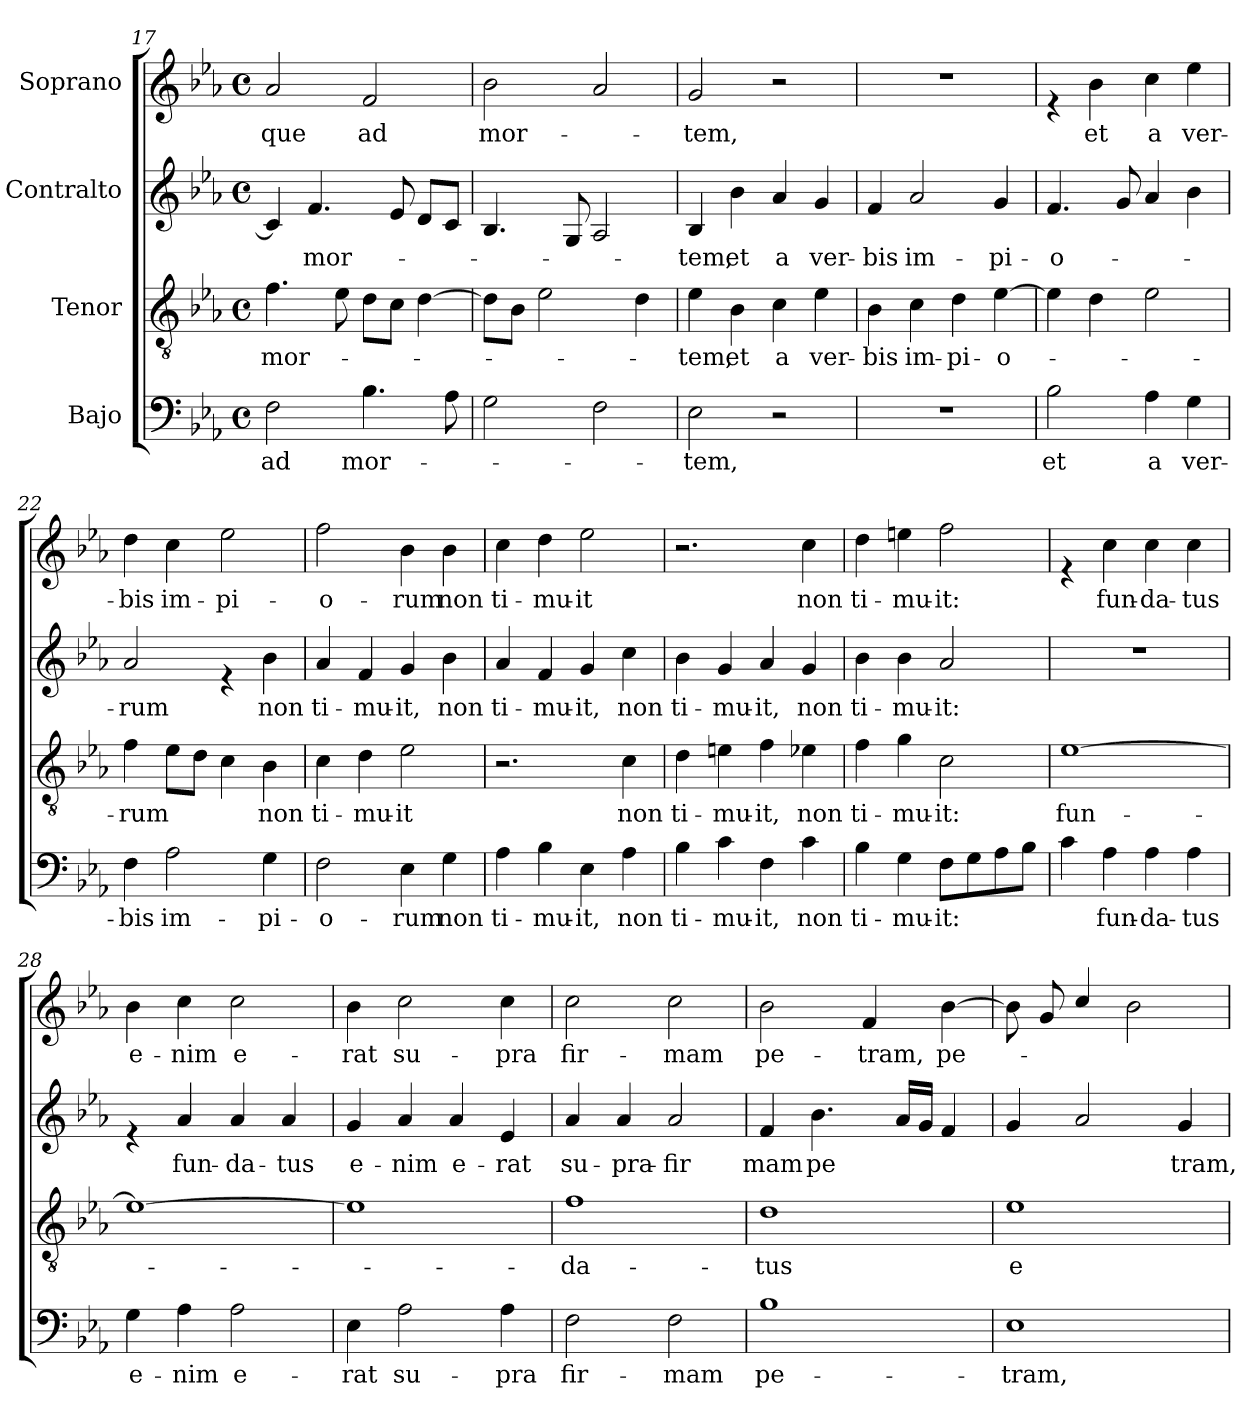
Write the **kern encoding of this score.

**kern	**text	**kern	**text	**kern	**text	**kern	**text
*part4	*part4	*part3	*part3	*part2	*part2	*part1	*part1
*staff4	*staff4	*staff3	*staff3	*staff2	*staff2	*staff1	*staff1
*I"Bajo	*	*I"Tenor	*	*I"Contralto	*	*I"Soprano	*
!!LO:PB:g=z
*clefF4	*	*clefGv2	*	*clefG2	*	*clefG2	*
*k[b-e-a-]	*	*k[b-e-a-]	*	*k[b-e-a-]	*	*k[b-e-a-]	*
*E-:	*	*E-:	*	*E-:	*	*E-:	*
*M4/4	*	*M4/4	*	*M4/4	*	*M4/4	*
*met(c)	*	*met(c)	*	*met(c)	*	*met(c)	*
=17	=17	=17	=17	=17	=17	=17	=17
!	!LO:LY:b	!	!LO:LY:b	!	!	!	!LO:LY:b
2F\	ad	4.f\	mor-	4c/]	.	2a-/	-que
!	!	!	!	!	!LO:LY:b	!	!
.	.	.	.	4.f/	mor-	.	.
.	.	8e-\	.	.	.	.	.
!	!LO:LY:b	!	!	!	!	!	!LO:LY:b
4.B-\	mor-	8d\L	.	.	.	2f/	ad
.	.	8c\J	.	8e-/	.	.	.
.	.	[>4d\	.	8d/L	.	.	.
8A-\	.	.	.	8c/J	.	.	.
=18	=18	=18	=18	=18	=18	=18	=18
!	!	!	!	!	!	!	!LO:LY:b
2G\	.	8d\L]	.	4.B-/	.	2b-\	mor-
.	.	8B-\J	.	.	.	.	.
.	.	2e-\	.	.	.	.	.
.	.	.	.	8G/	.	.	.
2F\	.	.	.	2A-/	.	2a-/	.
.	.	4d\	.	.	.	.	.
=19	=19	=19	=19	=19	=19	=19	=19
!	!LO:LY:b	!	!LO:LY:b	!	!LO:LY:b	!	!LO:LY:b
2E-\	-tem,	4e-\	-tem,	4B-/	-tem,	2g/	-tem,
!	!	!	!LO:LY:b	!	!LO:LY:b	!	!
.	.	4B-\	et	4b-\	et	.	.
!	!	!	!LO:LY:b	!	!LO:LY:b	!	!
2r	.	4c\	a	4a-/	a	2r	.
!	!	!	!LO:LY:b	!	!LO:LY:b	!	!
.	.	4e-\	ver-	4g/	ver-	.	.
=20	=20	=20	=20	=20	=20	=20	=20
!	!	!	!LO:LY:b	!	!LO:LY:b	!	!
1r	.	4B-\	-bis	4f/	-bis	1r	.
!	!	!	!LO:LY:b	!	!LO:LY:b	!	!
.	.	4c\	im-	2a-/	im-	.	.
!	!	!	!LO:LY:b	!	!	!	!
.	.	4d\	-pi-	.	.	.	.
!	!	!	!LO:LY:b	!	!LO:LY:b	!	!
.	.	[>4e-\	-o-	4g/	-pi-	.	.
=21	=21	=21	=21	=21	=21	=21	=21
!	!LO:LY:b	!	!	!	!LO:LY:b	!	!
2B-\	et	4e-\]	.	4.f/	-o-	4re	.
!	!	!	!	!	!	!	!LO:LY:b
.	.	4d\	.	.	.	4b-\	et
.	.	.	.	8g/	.	.	.
!	!LO:LY:b	!	!	!	!	!	!LO:LY:b
4A-\	a	2e-\	.	4a-/	.	4cc\	a
!	!LO:LY:b	!	!	!	!	!	!LO:LY:b
4G\	ver-	.	.	4b-\	.	4ee-\	ver-
=22	=22	=22	=22	=22	=22	=22	=22
!	!LO:LY:b	!	!LO:LY:b	!	!LO:LY:b	!	!LO:LY:b
4F\	-bis	4f\	-rum	2a-/	-rum	4dd\	-bis
!	!LO:LY:b	!	!	!	!	!	!LO:LY:b
2A-\	im-	8e-\L	.	.	.	4cc\	im-
.	.	8d\J	.	.	.	.	.
!	!	!	!	!	!	!	!LO:LY:b
.	.	4c\	.	4re	.	2ee-\	-pi-
!	!LO:LY:b	!	!LO:LY:b	!	!LO:LY:b	!	!
4G\	-pi-	4B-\	non	4b-\	non	.	.
!!LO:LB:g=z
=23	=23	=23	=23	=23	=23	=23	=23
!	!LO:LY:b	!	!LO:LY:b	!	!LO:LY:b	!	!LO:LY:b
2F\	-o-	4c\	ti-	4a-/	ti-	2ff\	-o-
!	!	!	!LO:LY:b	!	!LO:LY:b	!	!
.	.	4d\	-mu-	4f/	-mu-	.	.
!	!LO:LY:b	!	!LO:LY:b	!	!LO:LY:b	!	!LO:LY:b
4E-\	-rum	2e-\	-it	4g/	-it,	4b-\	-rum
!	!LO:LY:b	!	!	!	!LO:LY:b	!	!LO:LY:b
4G\	non	.	.	4b-\	non	4b-\	non
=24	=24	=24	=24	=24	=24	=24	=24
!	!LO:LY:b	!	!	!	!LO:LY:b	!	!LO:LY:b
4A-\	ti-	2.r	.	4a-/	ti-	4cc\	ti-
!	!LO:LY:b	!	!	!	!LO:LY:b	!	!LO:LY:b
4B-\	-mu-	.	.	4f/	-mu-	4dd\	-mu-
!	!LO:LY:b	!	!	!	!LO:LY:b	!	!LO:LY:b
4E-\	-it,	.	.	4g/	-it,	2ee-\	-it
!	!LO:LY:b	!	!LO:LY:b	!	!LO:LY:b	!	!
4A-\	non	4c\	non	4cc\	non	.	.
!!LO:LB:g=z
=25	=25	=25	=25	=25	=25	=25	=25
!	!LO:LY:b	!	!LO:LY:b	!	!LO:LY:b	!	!
4B-\	ti-	4d\	ti-	4b-\	ti-	2.r	.
!	!LO:LY:b	!	!LO:LY:b	!	!LO:LY:b	!	!
4c\	-mu-	4en\	-mu-	4g/	-mu-	.	.
!	!LO:LY:b	!	!LO:LY:b	!	!LO:LY:b	!	!
4F\	-it,	4f\	-it,	4a-/	-it,	.	.
!	!LO:LY:b	!	!LO:LY:b	!	!LO:LY:b	!	!LO:LY:b
4c\	non	4e-X\	non	4g/	non	4cc\	non
=26	=26	=26	=26	=26	=26	=26	=26
!	!LO:LY:b	!	!LO:LY:b	!	!LO:LY:b	!	!LO:LY:b
4B-\	ti-	4f\	ti-	4b-\	ti-	4dd\	ti-
!	!LO:LY:b	!	!LO:LY:b	!	!LO:LY:b	!	!LO:LY:b
4G\	-mu-	4g\	-mu-	4b-\	-mu-	4een\	-mu-
!	!LO:LY:b	!	!LO:LY:b	!	!LO:LY:b	!	!LO:LY:b
8F\L	-it:	2c\	-it:	2a-/	-it:	2ff\	-it:
8G\	.	.	.	.	.	.	.
8A-\	.	.	.	.	.	.	.
8B-\J	.	.	.	.	.	.	.
=27	=27	=27	=27	=27	=27	=27	=27
!	!	!	!LO:LY:b	!	!	!	!
4c\	.	[>1e-	fun-	1r	.	4re	.
!	!LO:LY:b	!	!	!	!	!	!LO:LY:b
4A-\	fun-	.	.	.	.	4cc\	fun-
!	!LO:LY:b	!	!	!	!	!	!LO:LY:b
4A-\	-da-	.	.	.	.	4cc\	-da-
!	!LO:LY:b	!	!	!	!	!	!LO:LY:b
4A-\	-tus	.	.	.	.	4cc\	-tus
=28	=28	=28	=28	=28	=28	=28	=28
!	!LO:LY:b	!	!	!	!	!	!LO:LY:b
4G\	e-	1e-_	.	4re	.	4b-\	e-
!	!LO:LY:b	!	!	!	!LO:LY:b	!	!LO:LY:b
4A-\	-nim	.	.	4a-/	fun-	4cc\	-nim
!	!LO:LY:b	!	!	!	!LO:LY:b	!	!LO:LY:b
2A-\	e-	.	.	4a-/	-da-	2cc\	e-
!	!	!	!	!	!LO:LY:b	!	!
.	.	.	.	4a-/	-tus	.	.
=29	=29	=29	=29	=29	=29	=29	=29
!	!LO:LY:b	!	!	!	!LO:LY:b	!	!LO:LY:b
4E-\	-rat	1e-]	.	4g/	e-	4b-\	-rat
!	!LO:LY:b	!	!	!	!LO:LY:b	!	!LO:LY:b
2A-\	su-	.	.	4a-/	-nim	2cc\	su-
!	!	!	!	!	!LO:LY:b	!	!
.	.	.	.	4a-/	e-	.	.
!	!LO:LY:b	!	!	!	!LO:LY:b	!	!LO:LY:b
4A-\	-pra	.	.	4e-/	-rat	4cc\	-pra
!!LO:LB:g=z
=30	=30	=30	=30	=30	=30	=30	=30
!	!LO:LY:b	!	!LO:LY:b	!	!LO:LY:b	!	!LO:LY:b
2F\	fir-	1f	-da-	4a-/	su-	2cc\	fir-
!	!	!	!	!	!LO:LY:b	!	!
.	.	.	.	4a-/	-pra-	.	.
!	!LO:LY:b	!	!	!	!LO:LY:b	!	!LO:LY:b
2F\	-mam	.	.	2a-/	-fir	2cc\	-mam
=31	=31	=31	=31	=31	=31	=31	=31
!	!LO:LY:b	!	!LO:LY:b	!	!LO:LY:b	!	!LO:LY:b
1B-	pe-	1d	-tus	4f/	mam	2b-\	pe-
!	!	!	!	!	!LO:LY:b	!	!
.	.	.	.	4.b-\	pe	.	.
!	!	!	!	!	!	!	!LO:LY:b
.	.	.	.	.	.	4f/	-tram,
.	.	.	.	16a-/LL	.	.	.
.	.	.	.	16g/JJ	.	.	.
!	!	!	!	!	!	!	!LO:LY:b
.	.	.	.	4f/	.	[>4b-\	pe-
=32	=32	=32	=32	=32	=32	=32	=32
!	!LO:LY:b	!	!LO:LY:b	!	!	!	!
*	*	*	*	*	*	*^	*
1E-	-tram,	1e-	e-	4g/	.	8b-\]	8ryy	.
.	.	.	.	.	.	8ryy	8g/	.
.	.	.	.	2a-/	.	4cc/	4ryy	.
.	.	.	.	.	.	2ryy	2b-\	.
!	!	!	!	!	!LO:LY:b	!	!	!
.	.	.	.	4g/	tram,	.	.	.
*	*	*	*	*	*	*v	*v	*
=	=	=	=	=	=	=	=
*-	*-	*-	*-	*-	*-	*-	*-
